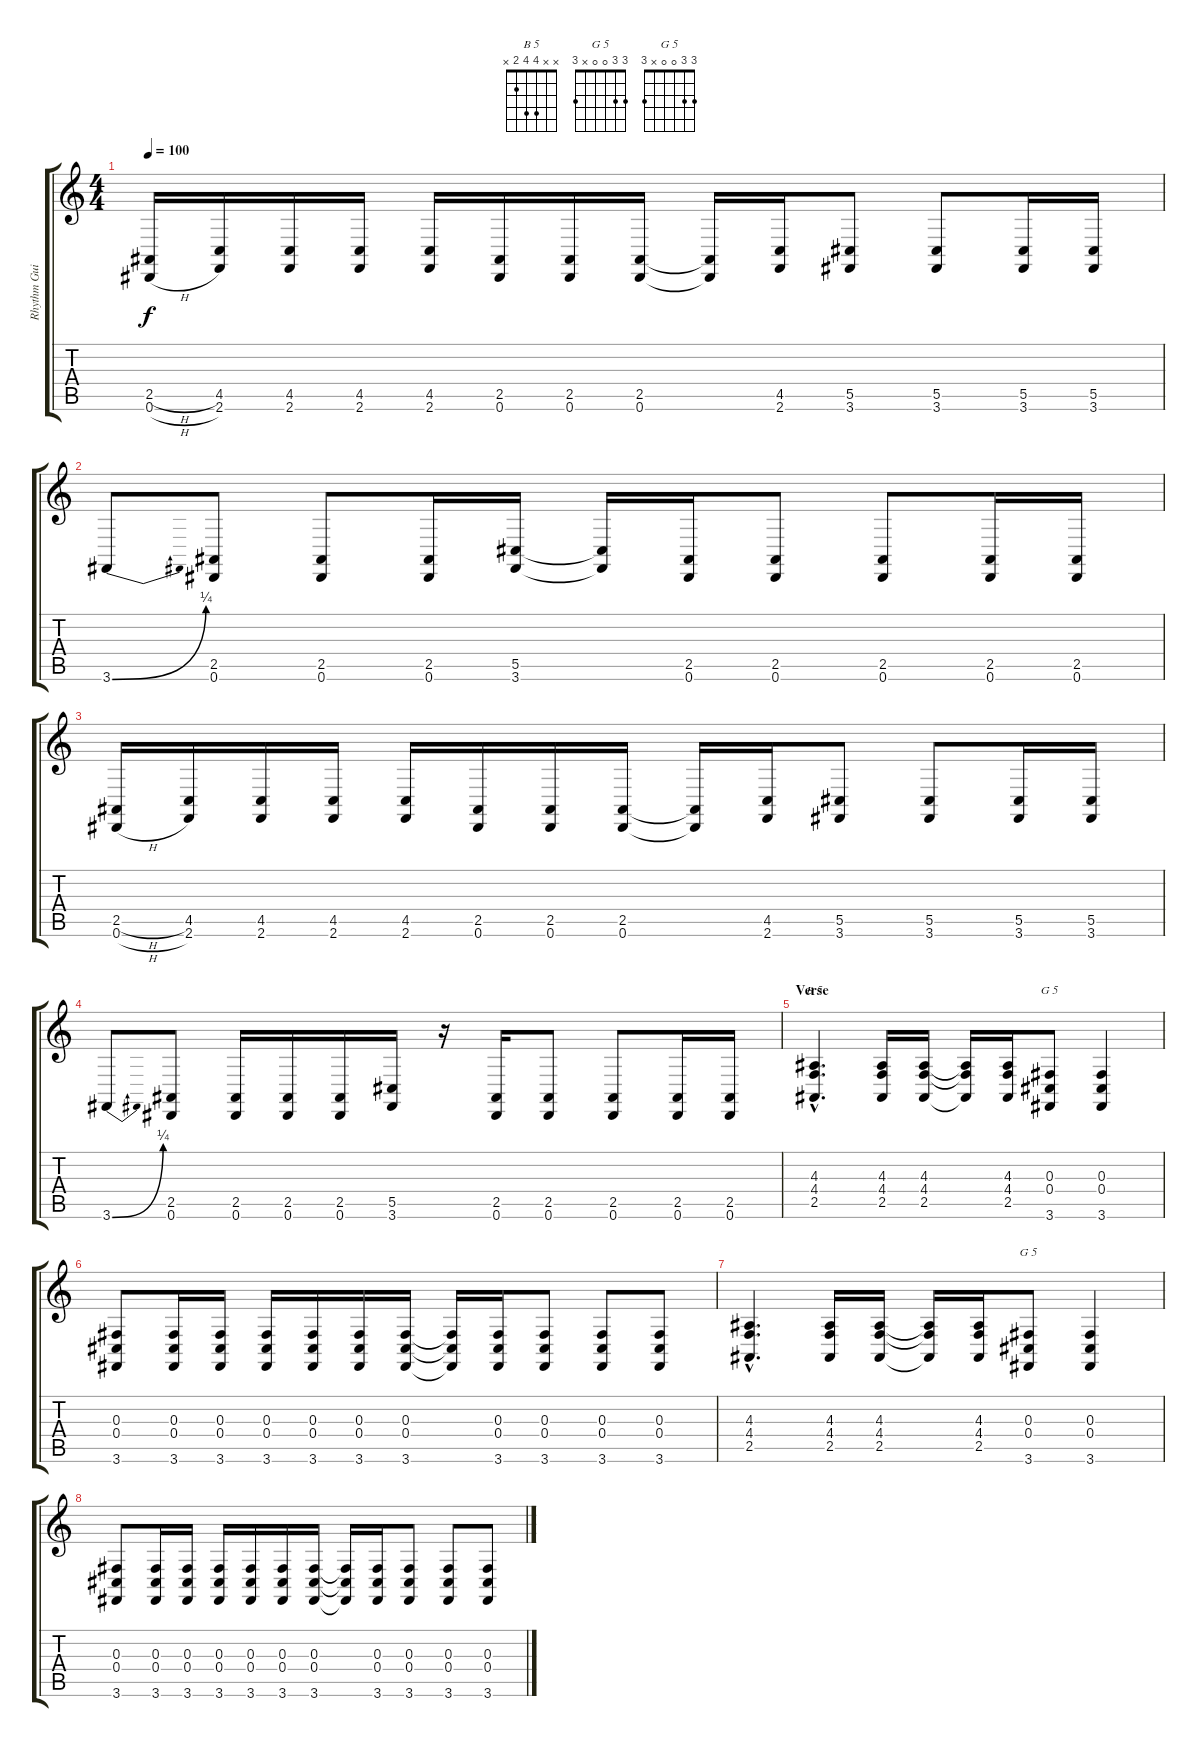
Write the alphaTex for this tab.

\track ("Rhythm Guitar 2" "Rhythm Gui") {instrument lead1square}
\staff {score tabs}
\tuning (Eb4 Bb3 Gb3 Db3 Ab2 Eb2) {hide}
\chord ("B 5" x x 4 4 2 x)
\chord ("G 5" 3 3 0 0 x 3)
\chord ("G 5 " 3 3 0 0 x 3)
\ts (4 4)
\tempo 100
\clef g2
\ks c
(2.5{h} 0.6{h}).16{dy f} (4.5 2.6).16 (4.5 2.6).16 (4.5 2.6).16 (4.5 2.6).16 (2.5 0.6).16 (2.5 0.6).16 (2.5 0.6).16 (2.5{t} 0.6{t}).16 (4.5 2.6).16 (5.5 3.6).8 (5.5 3.6).8 (5.5 3.6).16 (5.5 3.6).16 |
3.6{be (bend 0 0 60 1)}.8 (2.5 0.6).8 (2.5 0.6).8 (2.5 0.6).16 (5.5 3.6).16 (5.5{t} 3.6{t}).16 (2.5 0.6).16 (2.5 0.6).8 (2.5 0.6).8 (2.5 0.6).16 (2.5 0.6).16 |
(2.5{h} 0.6{h}).16 (4.5 2.6).16 (4.5 2.6).16 (4.5 2.6).16 (4.5 2.6).16 (2.5 0.6).16 (2.5 0.6).16 (2.5 0.6).16 (2.5{t} 0.6{t}).16 (4.5 2.6).16 (5.5 3.6).8 (5.5 3.6).8 (5.5 3.6).16 (5.5 3.6).16 |
3.6{be (bend 0 0 60 1)}.8 (2.5 0.6).8 (2.5 0.6).16 (2.5 0.6).16 (2.5 0.6).16 (5.5 3.6).16 r.16 (2.5 0.6).16 (2.5 0.6).8 (2.5 0.6).8 (2.5 0.6).16 (2.5 0.6).16 |
\section ("" "Verse")
(4.3{hac} 4.4{hac} 2.5{hac}).4{d ch "B 5"} (4.3 4.4 2.5).16 (4.3 4.4 2.5).16 (4.3{t} 4.4{t} 2.5{t}).16 (4.3 4.4 2.5).16 (0.3 0.4 3.6).8{ch "G 5"} (0.3 0.4 3.6).4 |
(0.3 0.4 3.6).8 (0.3 0.4 3.6).16 (0.3 0.4 3.6).16 (0.3 0.4 3.6).16 (0.3 0.4 3.6).16 (0.3 0.4 3.6).16 (0.3 0.4 3.6).16 (0.3{t} 0.4{t} 3.6{t}).16 (0.3 0.4 3.6).16 (0.3 0.4 3.6).8 (0.3 0.4 3.6).8 (0.3 0.4 3.6).8 |
(4.3{hac} 4.4{hac} 2.5{hac}).4{d} (4.3 4.4 2.5).16 (4.3 4.4 2.5).16 (4.3{t} 4.4{t} 2.5{t}).16 (4.3 4.4 2.5).16 (0.3 0.4 3.6).8{ch "G 5 "} (0.3 0.4 3.6).4 |
(0.3 0.4 3.6).8 (0.3 0.4 3.6).16 (0.3 0.4 3.6).16 (0.3 0.4 3.6).16 (0.3 0.4 3.6).16 (0.3 0.4 3.6).16 (0.3 0.4 3.6).16 (0.3{t} 0.4{t} 3.6{t}).16 (0.3 0.4 3.6).16 (0.3 0.4 3.6).8 (0.3 0.4 3.6).8 (0.3 0.4 3.6).8
